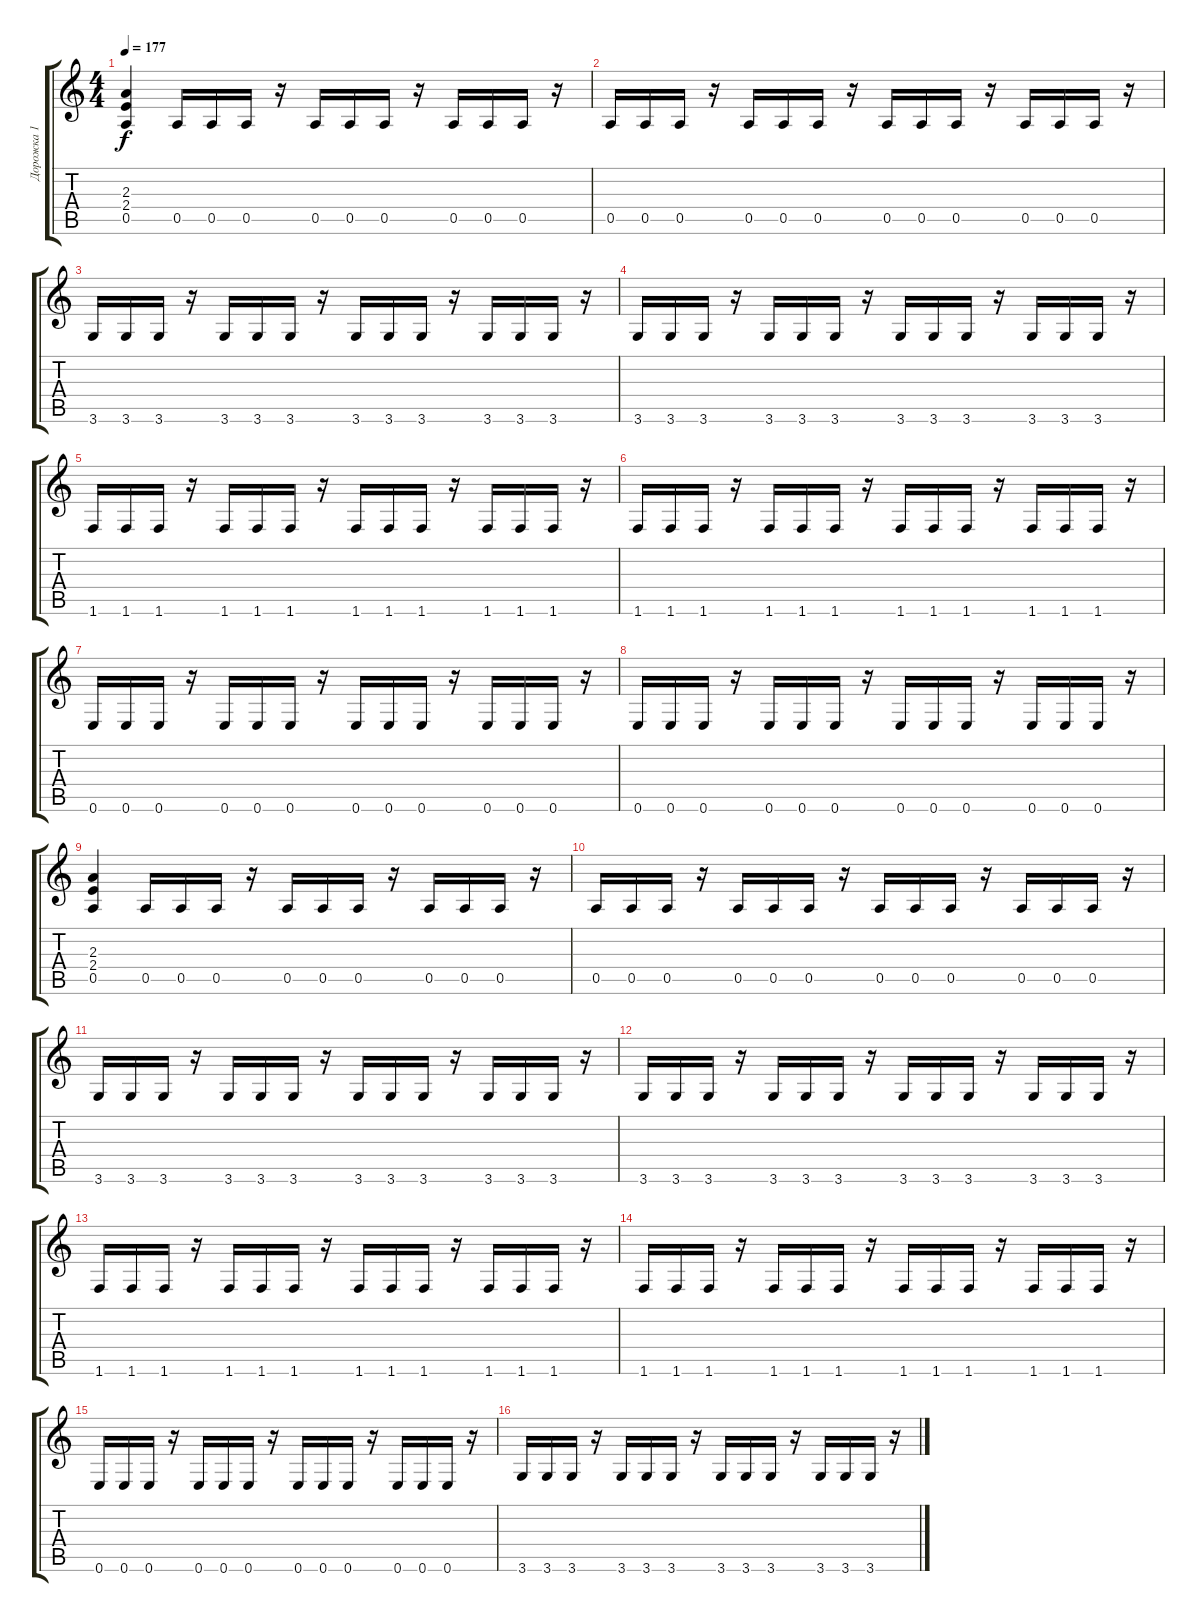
\track ("Дорожка 1" "Дорожка 1") {instrument distortionguitar}
\staff {score tabs}
\tuning (E4 B3 G3 D3 A2 E2) {hide}
\ts (4 4)
\tempo 177
\clef g2
\ks c
(2.3 2.4 0.5).4{dy f} 0.5.16 0.5.16 0.5.16 r.16 0.5.16 0.5.16 0.5.16 r.16 0.5.16 0.5.16 0.5.16 r.16 |
0.5.16 0.5.16 0.5.16 r.16 0.5.16 0.5.16 0.5.16 r.16 0.5.16 0.5.16 0.5.16 r.16 0.5.16 0.5.16 0.5.16 r.16 |
3.6.16 3.6.16 3.6.16 r.16 3.6.16 3.6.16 3.6.16 r.16 3.6.16 3.6.16 3.6.16 r.16 3.6.16 3.6.16 3.6.16 r.16 |
3.6.16 3.6.16 3.6.16 r.16 3.6.16 3.6.16 3.6.16 r.16 3.6.16 3.6.16 3.6.16 r.16 3.6.16 3.6.16 3.6.16 r.16 |
1.6.16 1.6.16 1.6.16 r.16 1.6.16 1.6.16 1.6.16 r.16 1.6.16 1.6.16 1.6.16 r.16 1.6.16 1.6.16 1.6.16 r.16 |
1.6.16 1.6.16 1.6.16 r.16 1.6.16 1.6.16 1.6.16 r.16 1.6.16 1.6.16 1.6.16 r.16 1.6.16 1.6.16 1.6.16 r.16 |
0.6.16 0.6.16 0.6.16 r.16 0.6.16 0.6.16 0.6.16 r.16 0.6.16 0.6.16 0.6.16 r.16 0.6.16 0.6.16 0.6.16 r.16 |
0.6.16 0.6.16 0.6.16 r.16 0.6.16 0.6.16 0.6.16 r.16 0.6.16 0.6.16 0.6.16 r.16 0.6.16 0.6.16 0.6.16 r.16 |
(2.3 2.4 0.5).4 0.5.16 0.5.16 0.5.16 r.16 0.5.16 0.5.16 0.5.16 r.16 0.5.16 0.5.16 0.5.16 r.16 |
0.5.16 0.5.16 0.5.16 r.16 0.5.16 0.5.16 0.5.16 r.16 0.5.16 0.5.16 0.5.16 r.16 0.5.16 0.5.16 0.5.16 r.16 |
3.6.16 3.6.16 3.6.16 r.16 3.6.16 3.6.16 3.6.16 r.16 3.6.16 3.6.16 3.6.16 r.16 3.6.16 3.6.16 3.6.16 r.16 |
3.6.16 3.6.16 3.6.16 r.16 3.6.16 3.6.16 3.6.16 r.16 3.6.16 3.6.16 3.6.16 r.16 3.6.16 3.6.16 3.6.16 r.16 |
1.6.16 1.6.16 1.6.16 r.16 1.6.16 1.6.16 1.6.16 r.16 1.6.16 1.6.16 1.6.16 r.16 1.6.16 1.6.16 1.6.16 r.16 |
1.6.16 1.6.16 1.6.16 r.16 1.6.16 1.6.16 1.6.16 r.16 1.6.16 1.6.16 1.6.16 r.16 1.6.16 1.6.16 1.6.16 r.16 |
0.6.16 0.6.16 0.6.16 r.16 0.6.16 0.6.16 0.6.16 r.16 0.6.16 0.6.16 0.6.16 r.16 0.6.16 0.6.16 0.6.16 r.16 |
3.6.16 3.6.16 3.6.16 r.16 3.6.16 3.6.16 3.6.16 r.16 3.6.16 3.6.16 3.6.16 r.16 3.6.16 3.6.16 3.6.16 r.16
